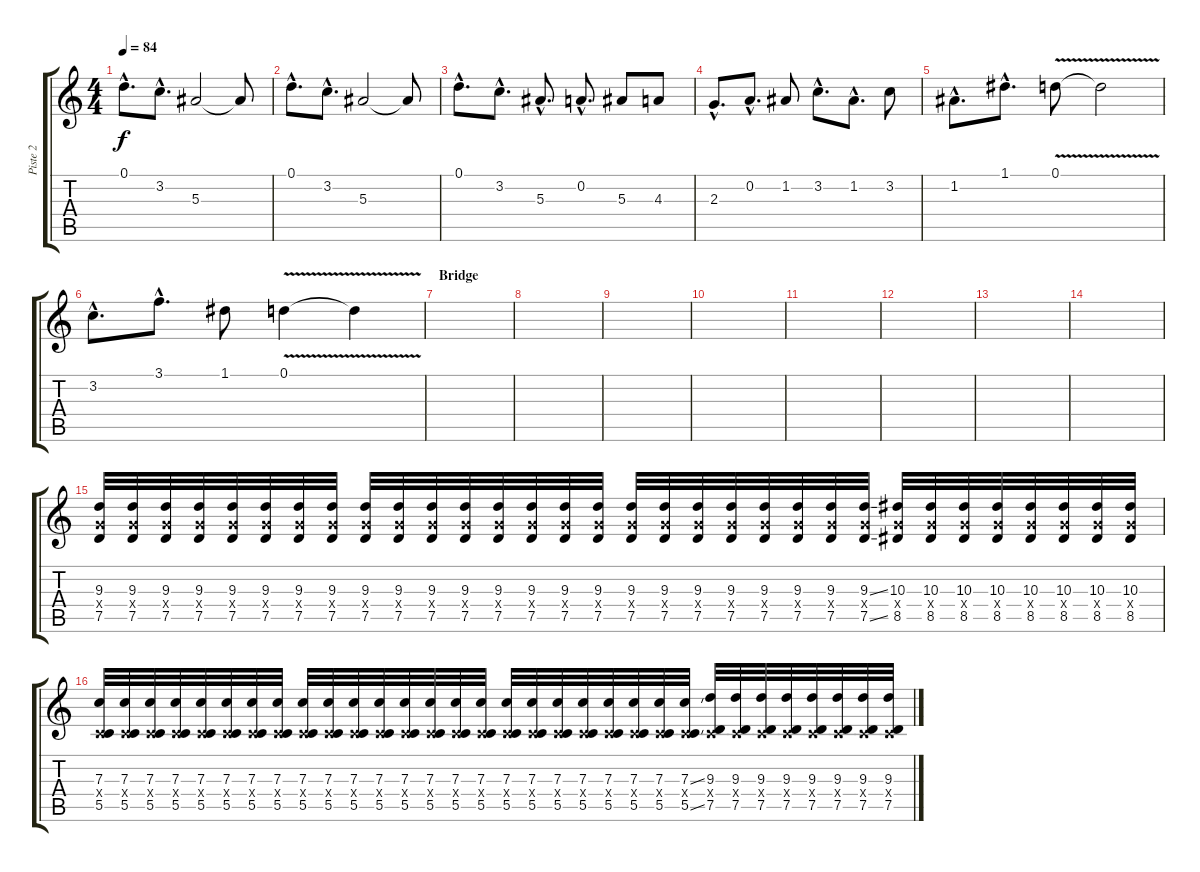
\track ("Piste 2" "Piste 2") {instrument distortionguitar}
\staff {score tabs}
\tuning (D4 A3 F3 C3 G2 C2) {hide}
\ts (4 4)
\tempo 84
\clef g2
\ks c
0.1{hac}.8{d dy f} 3.2{hac}.8{d} 5.3.2 5.3{t}.8 |
0.1{hac}.8{d} 3.2{hac}.8{d} 5.3.2 5.3{t}.8 |
0.1{hac}.8{d} 3.2{hac}.8{d} 5.3{hac}.8{d} 0.2{hac}.8{d} 5.3.8 4.3.8 |
2.3{hac}.8{d} 0.2{hac}.8{d} 1.2.8 3.2{hac}.8{d} 1.2{hac}.8{d} 3.2.8 |
1.2{hac}.8{d} 1.1{hac}.8{d} 0.1{v}.8 0.1{t}.2 |
3.2{hac}.8{d} 3.1{hac}.8{d} 1.1.8 0.1{v}.4 0.1{t}.4 |
\section ("" "Bridge")
|
|
|
|
|
|
|
|
(9.3 7.4{x} 7.5).32 (9.3 7.4{x} 7.5).32 (9.3 7.4{x} 7.5).32 (9.3 7.4{x} 7.5).32 (9.3 7.4{x} 7.5).32 (9.3 7.4{x} 7.5).32 (9.3 7.4{x} 7.5).32 (9.3 7.4{x} 7.5).32 (9.3 7.4{x} 7.5).32 (9.3 7.4{x} 7.5).32 (9.3 7.4{x} 7.5).32 (9.3 7.4{x} 7.5).32 (9.3 7.4{x} 7.5).32 (9.3 7.4{x} 7.5).32 (9.3 7.4{x} 7.5).32 (9.3 7.4{x} 7.5).32 (9.3 7.4{x} 7.5).32 (9.3 7.4{x} 7.5).32 (9.3 7.4{x} 7.5).32 (9.3 7.4{x} 7.5).32 (9.3 7.4{x} 7.5).32 (9.3 7.4{x} 7.5).32 (9.3 7.4{x} 7.5).32 (9.3{ss} 7.4{x} 7.5{ss}).32 (10.3 7.4{x} 8.5).32 (10.3 7.4{x} 8.5).32 (10.3 7.4{x} 8.5).32 (10.3 7.4{x} 8.5).32 (10.3 7.4{x} 8.5).32 (10.3 7.4{x} 8.5).32 (10.3 7.4{x} 8.5).32 (10.3 7.4{x} 8.5).32 |
(7.3 0.4{x} 5.5).32 (7.3 0.4{x} 5.5).32 (7.3 0.4{x} 5.5).32 (7.3 0.4{x} 5.5).32 (7.3 0.4{x} 5.5).32 (7.3 0.4{x} 5.5).32 (7.3 0.4{x} 5.5).32 (7.3 0.4{x} 5.5).32 (7.3 0.4{x} 5.5).32 (7.3 0.4{x} 5.5).32 (7.3 0.4{x} 5.5).32 (7.3 0.4{x} 5.5).32 (7.3 0.4{x} 5.5).32 (7.3 0.4{x} 5.5).32 (7.3 0.4{x} 5.5).32 (7.3 0.4{x} 5.5).32 (7.3 0.4{x} 5.5).32 (7.3 0.4{x} 5.5).32 (7.3 0.4{x} 5.5).32 (7.3 0.4{x} 5.5).32 (7.3 0.4{x} 5.5).32 (7.3 0.4{x} 5.5).32 (7.3 0.4{x} 5.5).32 (7.3{ss} 0.4{x} 5.5{ss}).32 (9.3 0.4{x} 7.5).32 (9.3 0.4{x} 7.5).32 (9.3 0.4{x} 7.5).32 (9.3 0.4{x} 7.5).32 (9.3 0.4{x} 7.5).32 (9.3 0.4{x} 7.5).32 (9.3 0.4{x} 7.5).32 (9.3 0.4{x} 7.5).32
